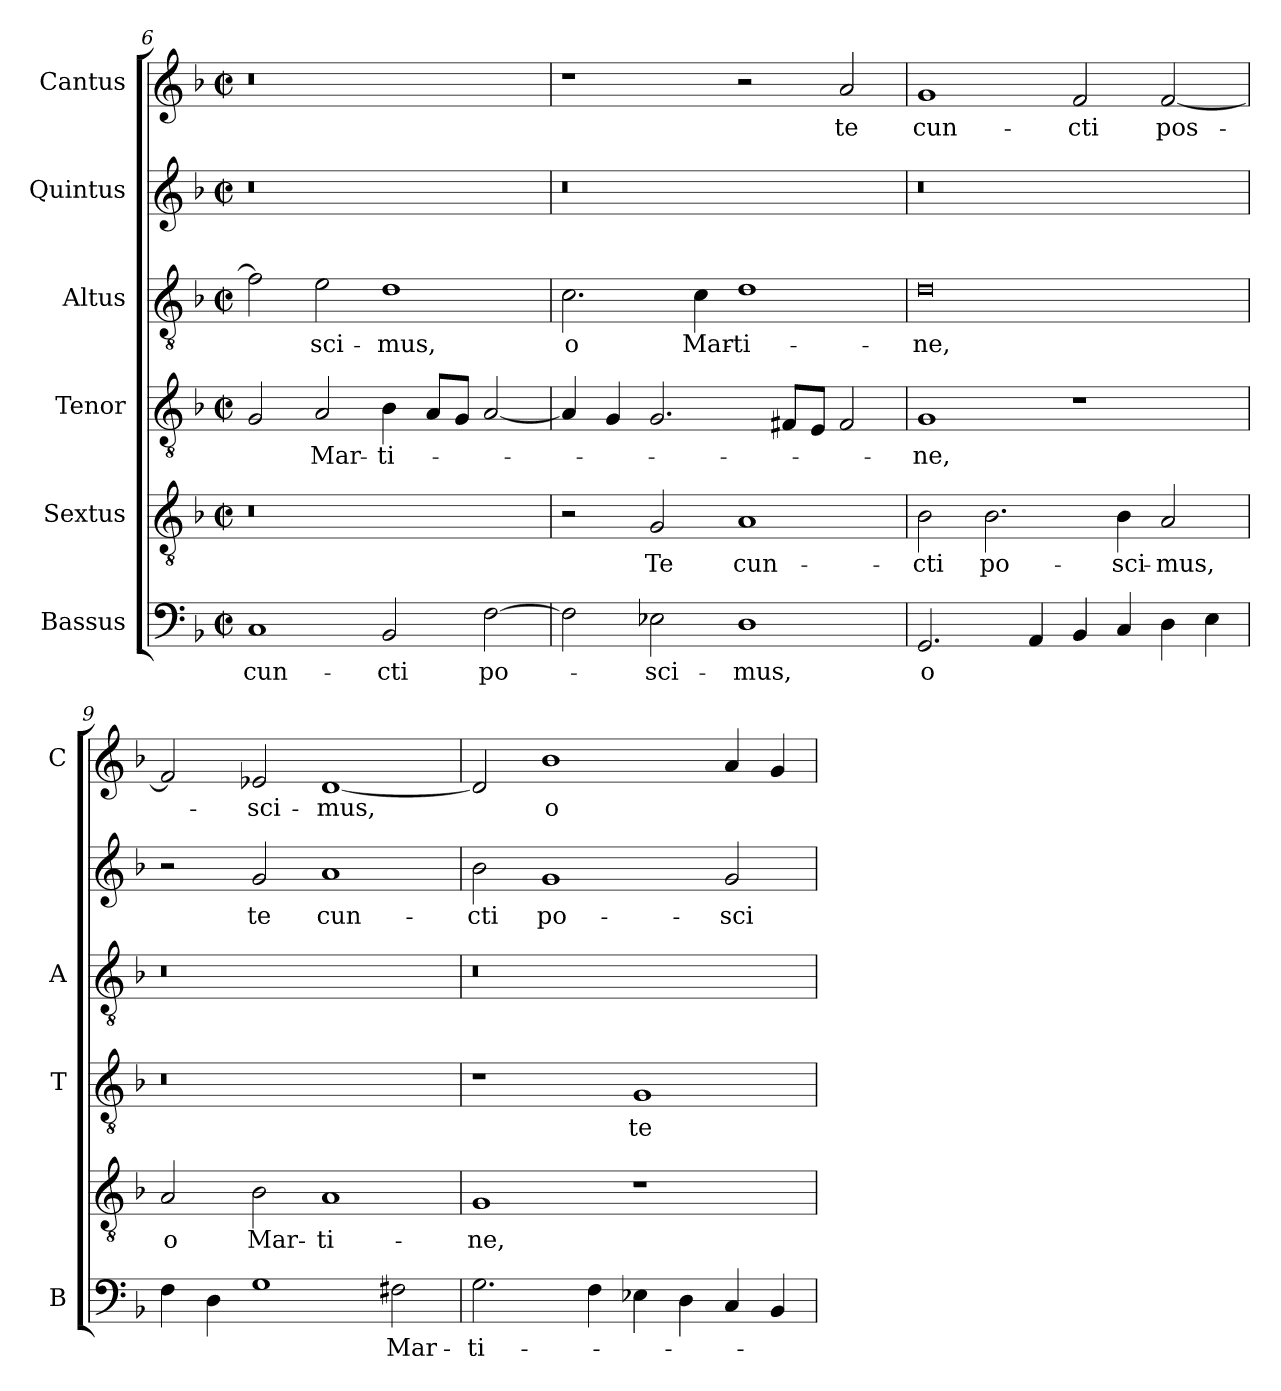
**kern	**text	**kern	**text	**kern	**text	**kern	**text	**kern	**text	**kern	**text
*part6	*part6	*part5	*part5	*part4	*part4	*part3	*part3	*part2	*part2	*part1	*part1
*staff6	*staff6	*staff5	*staff5	*staff4	*staff4	*staff3	*staff3	*staff2	*staff2	*staff1	*staff1
*I"Bassus	*	*I"Sextus	*	*I"Tenor	*	*I"Altus	*	*I"Quintus	*	*I"Cantus	*
*I'B	*	*	*	*I'T	*	*I'A	*	*	*	*I'C	*
*clefF4	*	*clefGv2	*	*clefGv2	*	*clefGv2	*	*clefG2	*	*clefG2	*
*k[b-]	*	*k[b-]	*	*k[b-]	*	*k[b-]	*	*k[b-]	*	*k[b-]	*
*F:	*	*F:	*	*F:	*	*F:	*	*F:	*	*F:	*
*M2/2	*	*M2/2	*	*M2/2	*	*M2/2	*	*M2/2	*	*M2/2	*
*met(c|)	*	*met(c|)	*	*met(c|)	*	*met(c|)	*	*met(c|)	*	*met(c|)	*
=6	=6	=6	=6	=6	=6	=6	=6	=6	=6	=6	=6
1C	cun-	0r	.	2G/	.	2f\]	.	0r	.	0r	.
.	.	.	.	2A/	Mar-	2e\	-sci-	.	.	.	.
2BB-/	-cti	.	.	4B-\	-ti-	1d	-mus,	.	.	.	.
.	.	.	.	8A/L	.	.	.	.	.	.	.
.	.	.	.	8G/J	.	.	.	.	.	.	.
[2F\	po-	.	.	[2A/	.	.	.	.	.	.	.
!!LO:PB:g=z
=7	=7	=7	=7	=7	=7	=7	=7	=7	=7	=7	=7
2F\]	.	2r	.	4A/]	.	2.c\	o	0r	.	1r	.
.	.	.	.	4G/	.	.	.	.	.	.	.
2E-X\	-sci-	2G/	Te	2.G/	.	.	.	.	.	.	.
.	.	.	.	.	.	4c\	Mar-	.	.	.	.
1D	-mus,	1A	cun-	.	.	1d	-ti-	.	.	2r	.
.	.	.	.	8F#X/L	.	.	.	.	.	.	.
.	.	.	.	8E/J	.	.	.	.	.	.	.
.	.	.	.	2F#/	.	.	.	.	.	2a/	te
=8	=8	=8	=8	=8	=8	=8	=8	=8	=8	=8	=8
2.GG/	o	2B-\	-cti	1G	-ne,	0d	-ne,	0r	.	1g	cun-
.	.	2.B-\	po-	.	.	.	.	.	.	.	.
4AA/	.	.	.	.	.	.	.	.	.	.	.
4BB-/	.	.	.	1r	.	.	.	.	.	2f/	-cti
4C/	.	4B-\	-sci-	.	.	.	.	.	.	.	.
4D\	.	2A/	-mus,	.	.	.	.	.	.	[2f/	pos-
4E\	.	.	.	.	.	.	.	.	.	.	.
=9	=9	=9	=9	=9	=9	=9	=9	=9	=9	=9	=9
4F\	.	2A/	o	0r	.	0r	.	2r	.	2f/]	.
4D\	.	.	.	.	.	.	.	.	.	.	.
1G	.	2B-\	Mar-	.	.	.	.	2g/	te	2e-X/	-sci-
.	.	1A	-ti-	.	.	.	.	1a	cun-	[1d	-mus,
2F#X\	Mar-	.	.	.	.	.	.	.	.	.	.
!!LO:LB:g=z
=10	=10	=10	=10	=10	=10	=10	=10	=10	=10	=10	=10
2.G\	-ti-	1G	-ne,	1r	.	0r	.	2b-\	-cti	2d/]	.
.	.	.	.	.	.	.	.	1g	po-	1b-	o
4F\	.	.	.	.	.	.	.	.	.	.	.
4E-X\	.	1r	.	1G	te	.	.	.	.	.	.
4D\	.	.	.	.	.	.	.	.	.	.	.
4C/	.	.	.	.	.	.	.	2g/	-sci-	4a/	.
4BB-/	.	.	.	.	.	.	.	.	.	4g/	.
=	=	=	=	=	=	=	=	=	=	=	=
*-	*-	*-	*-	*-	*-	*-	*-	*-	*-	*-	*-
